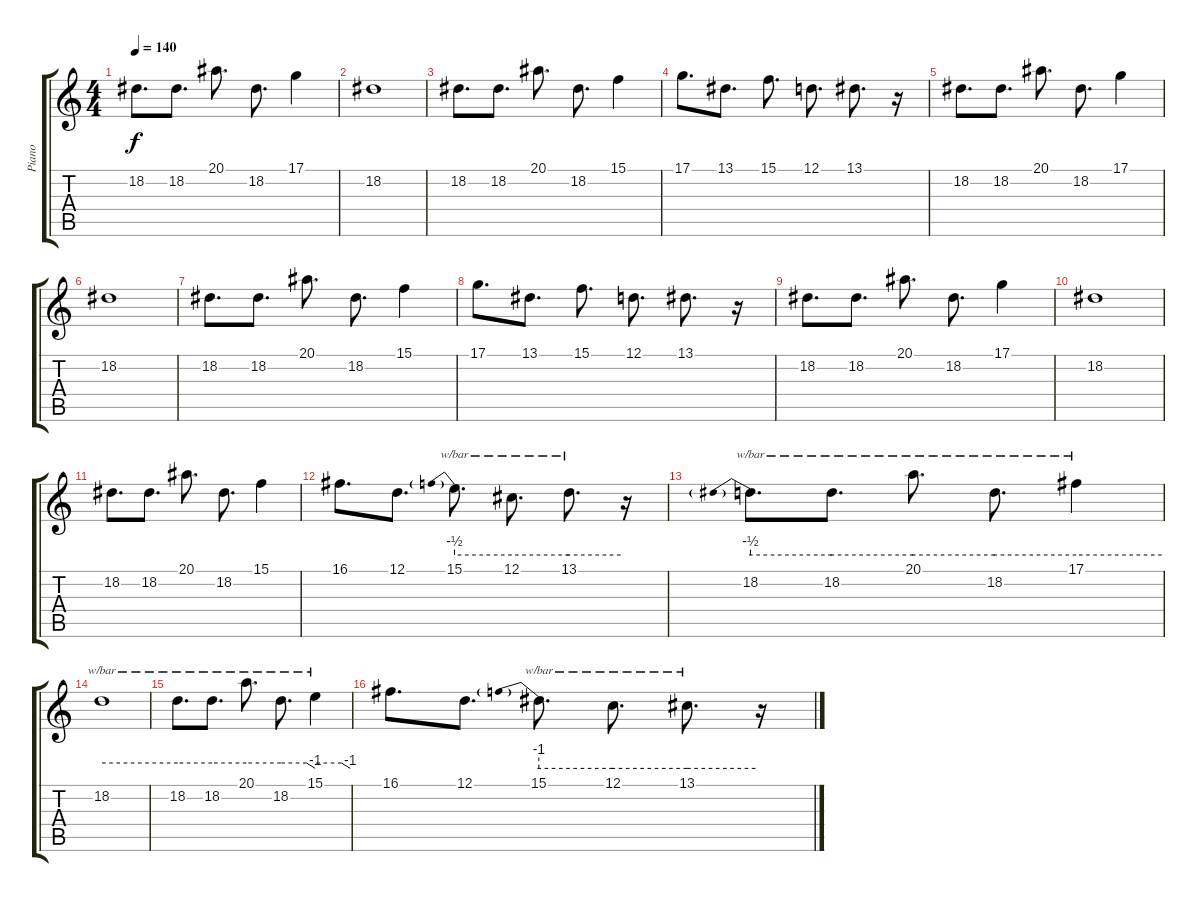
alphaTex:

\track ("Piano" "Piano") {instrument brightacousticpiano}
\staff {score tabs}
\tuning (D4 A3 F3 C3 G2 C2) {hide}
\ts (4 4)
\tempo 140
\clef g2
\ks c
18.2.8{d dy f} 18.2.8{d} 20.1.8{d} 18.2.8{d} 17.1.4 |
18.2.1 |
18.2.8{d} 18.2.8{d} 20.1.8{d} 18.2.8{d} 15.1.4 |
17.1.8{d} 13.1.8{d} 15.1.8{d} 12.1.8{d} 13.1.8{d} r.16 |
18.2.8{d} 18.2.8{d} 20.1.8{d} 18.2.8{d} 17.1.4 |
18.2.1 |
18.2.8{d} 18.2.8{d} 20.1.8{d} 18.2.8{d} 15.1.4 |
17.1.8{d} 13.1.8{d} 15.1.8{d} 12.1.8{d} 13.1.8{d} r.16 |
18.2.8{d} 18.2.8{d} 20.1.8{d} 18.2.8{d} 17.1.4 |
18.2.1 |
18.2.8{d} 18.2.8{d} 20.1.8{d} 18.2.8{d} 15.1.4 |
16.1.8{d} 12.1.8{d} 15.1.8{d tbe (predive default 0 -2 60 -2)} 12.1.8{d tbe (hold default 0 -2 60 -2)} 13.1.8{d tbe (hold default 0 -2 60 -2)} r.16 |
18.2.8{d tbe (predive default 0 -2 60 -2)} 18.2.8{d tbe (hold default 0 -2 60 -2)} 20.1.8{d tbe (hold default 0 -2 60 -2)} 18.2.8{d tbe (hold default 0 -2 60 -2)} 17.1.4{tbe (hold default 0 -2 60 -2)} |
18.2.1{tbe (hold default 0 -2 60 -2)} |
18.2.8{d tbe (hold default 0 -2 60 -2)} 18.2.8{d tbe (hold default 0 -2 60 -2)} 20.1.8{d tbe (hold default 0 -2 60 -2)} 18.2.8{d tbe (custom default 0 -2 45 -2 60 -4)} 15.1.4{tbe (custom default 0 -2 45 -2 60 -4)} |
16.1.8{d} 12.1.8{d} 15.1.8{d tbe (predive default 0 -4 60 -4)} 12.1.8{d tbe (hold default 0 -4 60 -4)} 13.1.8{d tbe (hold default 0 -4 60 -4)} r.16
